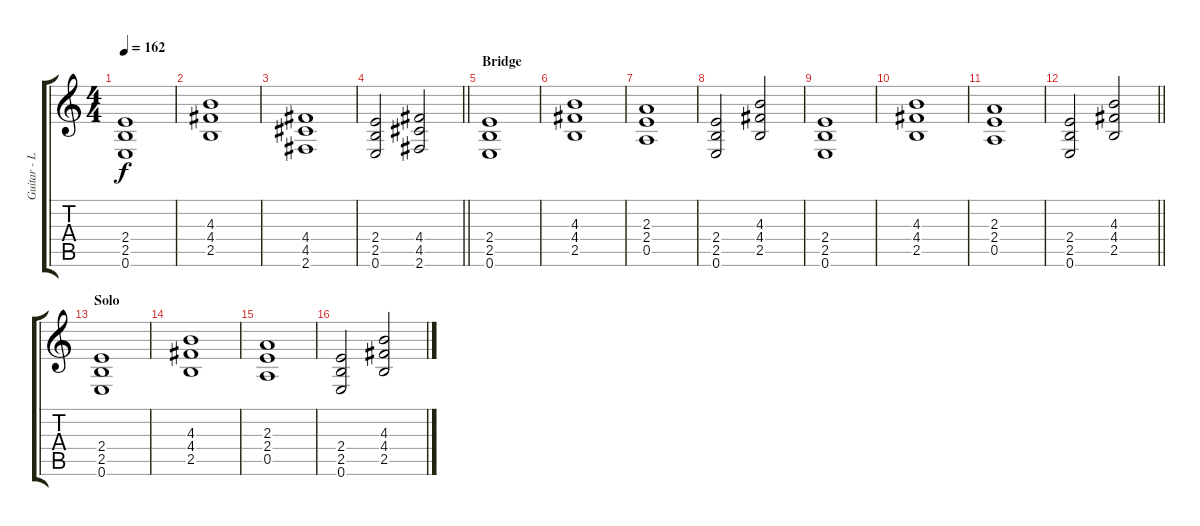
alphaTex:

\track ("Guitar - Letov" "Guitar - L") {instrument distortionguitar}
\staff {score tabs}
\tuning (E4 B3 G3 D3 A2 E2) {hide}
\ts (4 4)
\tempo 162
\clef g2
\ks c
(2.4 2.5 0.6).1{dy f} |
(4.3 4.4 2.5).1 |
(4.4 4.5 2.6).1 |
\barLineRight lightlight
(2.4 2.5 0.6).2 (4.4 4.5 2.6).2 |
\section ("" "Bridge")
(2.4 2.5 0.6).1 |
(4.3 4.4 2.5).1 |
(2.3 2.4 0.5).1 |
(2.4 2.5 0.6).2 (4.3 4.4 2.5).2 |
(2.4 2.5 0.6).1 |
(4.3 4.4 2.5).1 |
(2.3 2.4 0.5).1 |
\barLineRight lightlight
(2.4 2.5 0.6).2 (4.3 4.4 2.5).2 |
\section ("" "Solo")
(2.4 2.5 0.6).1 |
(4.3 4.4 2.5).1 |
(2.3 2.4 0.5).1 |
(2.4 2.5 0.6).2 (4.3 4.4 2.5).2
